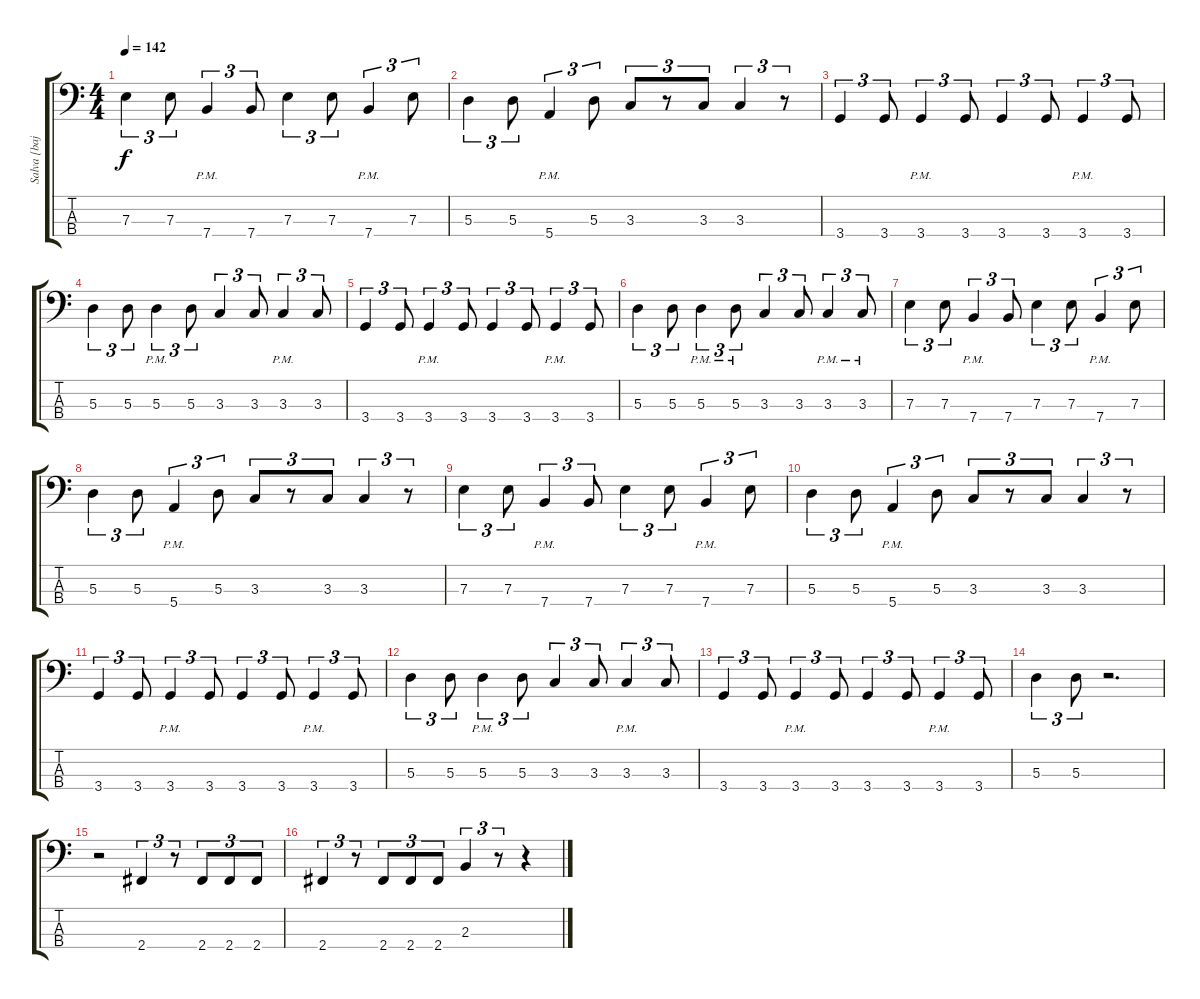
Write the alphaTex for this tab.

\track ("Salva [bajo]" "Salva [baj") {instrument electricbassfinger}
\staff {score tabs}
\tuning (G2 D2 A1 E1) {hide}
\ts (4 4)
\tempo 142
\clef f4
\ks c
7.3.4{tu (3 2) dy f} 7.3.8{tu (3 2)} 7.4{pm}.4{tu (3 2)} 7.4.8{tu (3 2)} 7.3.4{tu (3 2)} 7.3.8{tu (3 2)} 7.4{pm}.4{tu (3 2)} 7.3.8{tu (3 2)} |
5.3.4{tu (3 2)} 5.3.8{tu (3 2)} 5.4{pm}.4{tu (3 2)} 5.3.8{tu (3 2)} 3.3.8{tu (3 2)} r.8{tu (3 2)} 3.3.8{tu (3 2)} 3.3.4{tu (3 2)} r.8{tu (3 2)} |
3.4.4{tu (3 2)} 3.4.8{tu (3 2)} 3.4{pm}.4{tu (3 2)} 3.4.8{tu (3 2)} 3.4.4{tu (3 2)} 3.4.8{tu (3 2)} 3.4{pm}.4{tu (3 2)} 3.4.8{tu (3 2)} |
5.3.4{tu (3 2)} 5.3.8{tu (3 2)} 5.3{pm}.4{tu (3 2)} 5.3.8{tu (3 2)} 3.3.4{tu (3 2)} 3.3.8{tu (3 2)} 3.3{pm}.4{tu (3 2)} 3.3.8{tu (3 2)} |
3.4.4{tu (3 2)} 3.4.8{tu (3 2)} 3.4{pm}.4{tu (3 2)} 3.4.8{tu (3 2)} 3.4.4{tu (3 2)} 3.4.8{tu (3 2)} 3.4{pm}.4{tu (3 2)} 3.4.8{tu (3 2)} |
5.3.4{tu (3 2)} 5.3.8{tu (3 2)} 5.3{pm}.4{tu (3 2)} 5.3{pm}.8{tu (3 2)} 3.3.4{tu (3 2)} 3.3.8{tu (3 2)} 3.3{pm}.4{tu (3 2)} 3.3{pm}.8{tu (3 2)} |
7.3.4{tu (3 2)} 7.3.8{tu (3 2)} 7.4{pm}.4{tu (3 2)} 7.4.8{tu (3 2)} 7.3.4{tu (3 2)} 7.3.8{tu (3 2)} 7.4{pm}.4{tu (3 2)} 7.3.8{tu (3 2)} |
5.3.4{tu (3 2)} 5.3.8{tu (3 2)} 5.4{pm}.4{tu (3 2)} 5.3.8{tu (3 2)} 3.3.8{tu (3 2)} r.8{tu (3 2)} 3.3.8{tu (3 2)} 3.3.4{tu (3 2)} r.8{tu (3 2)} |
7.3.4{tu (3 2)} 7.3.8{tu (3 2)} 7.4{pm}.4{tu (3 2)} 7.4.8{tu (3 2)} 7.3.4{tu (3 2)} 7.3.8{tu (3 2)} 7.4{pm}.4{tu (3 2)} 7.3.8{tu (3 2)} |
5.3.4{tu (3 2)} 5.3.8{tu (3 2)} 5.4{pm}.4{tu (3 2)} 5.3.8{tu (3 2)} 3.3.8{tu (3 2)} r.8{tu (3 2)} 3.3.8{tu (3 2)} 3.3.4{tu (3 2)} r.8{tu (3 2)} |
3.4.4{tu (3 2)} 3.4.8{tu (3 2)} 3.4{pm}.4{tu (3 2)} 3.4.8{tu (3 2)} 3.4.4{tu (3 2)} 3.4.8{tu (3 2)} 3.4{pm}.4{tu (3 2)} 3.4.8{tu (3 2)} |
5.3.4{tu (3 2)} 5.3.8{tu (3 2)} 5.3{pm}.4{tu (3 2)} 5.3.8{tu (3 2)} 3.3.4{tu (3 2)} 3.3.8{tu (3 2)} 3.3{pm}.4{tu (3 2)} 3.3.8{tu (3 2)} |
3.4.4{tu (3 2)} 3.4.8{tu (3 2)} 3.4{pm}.4{tu (3 2)} 3.4.8{tu (3 2)} 3.4.4{tu (3 2)} 3.4.8{tu (3 2)} 3.4{pm}.4{tu (3 2)} 3.4.8{tu (3 2)} |
5.3.4{tu (3 2)} 5.3.8{tu (3 2)} r.2{d} |
r.2 2.4.4{tu (3 2)} r.8{tu (3 2)} 2.4.8{tu (3 2)} 2.4.8{tu (3 2)} 2.4.8{tu (3 2)} |
2.4.4{tu (3 2)} r.8{tu (3 2)} 2.4.8{tu (3 2)} 2.4.8{tu (3 2)} 2.4.8{tu (3 2)} 2.3.4{tu (3 2)} r.8{tu (3 2)} r.4
